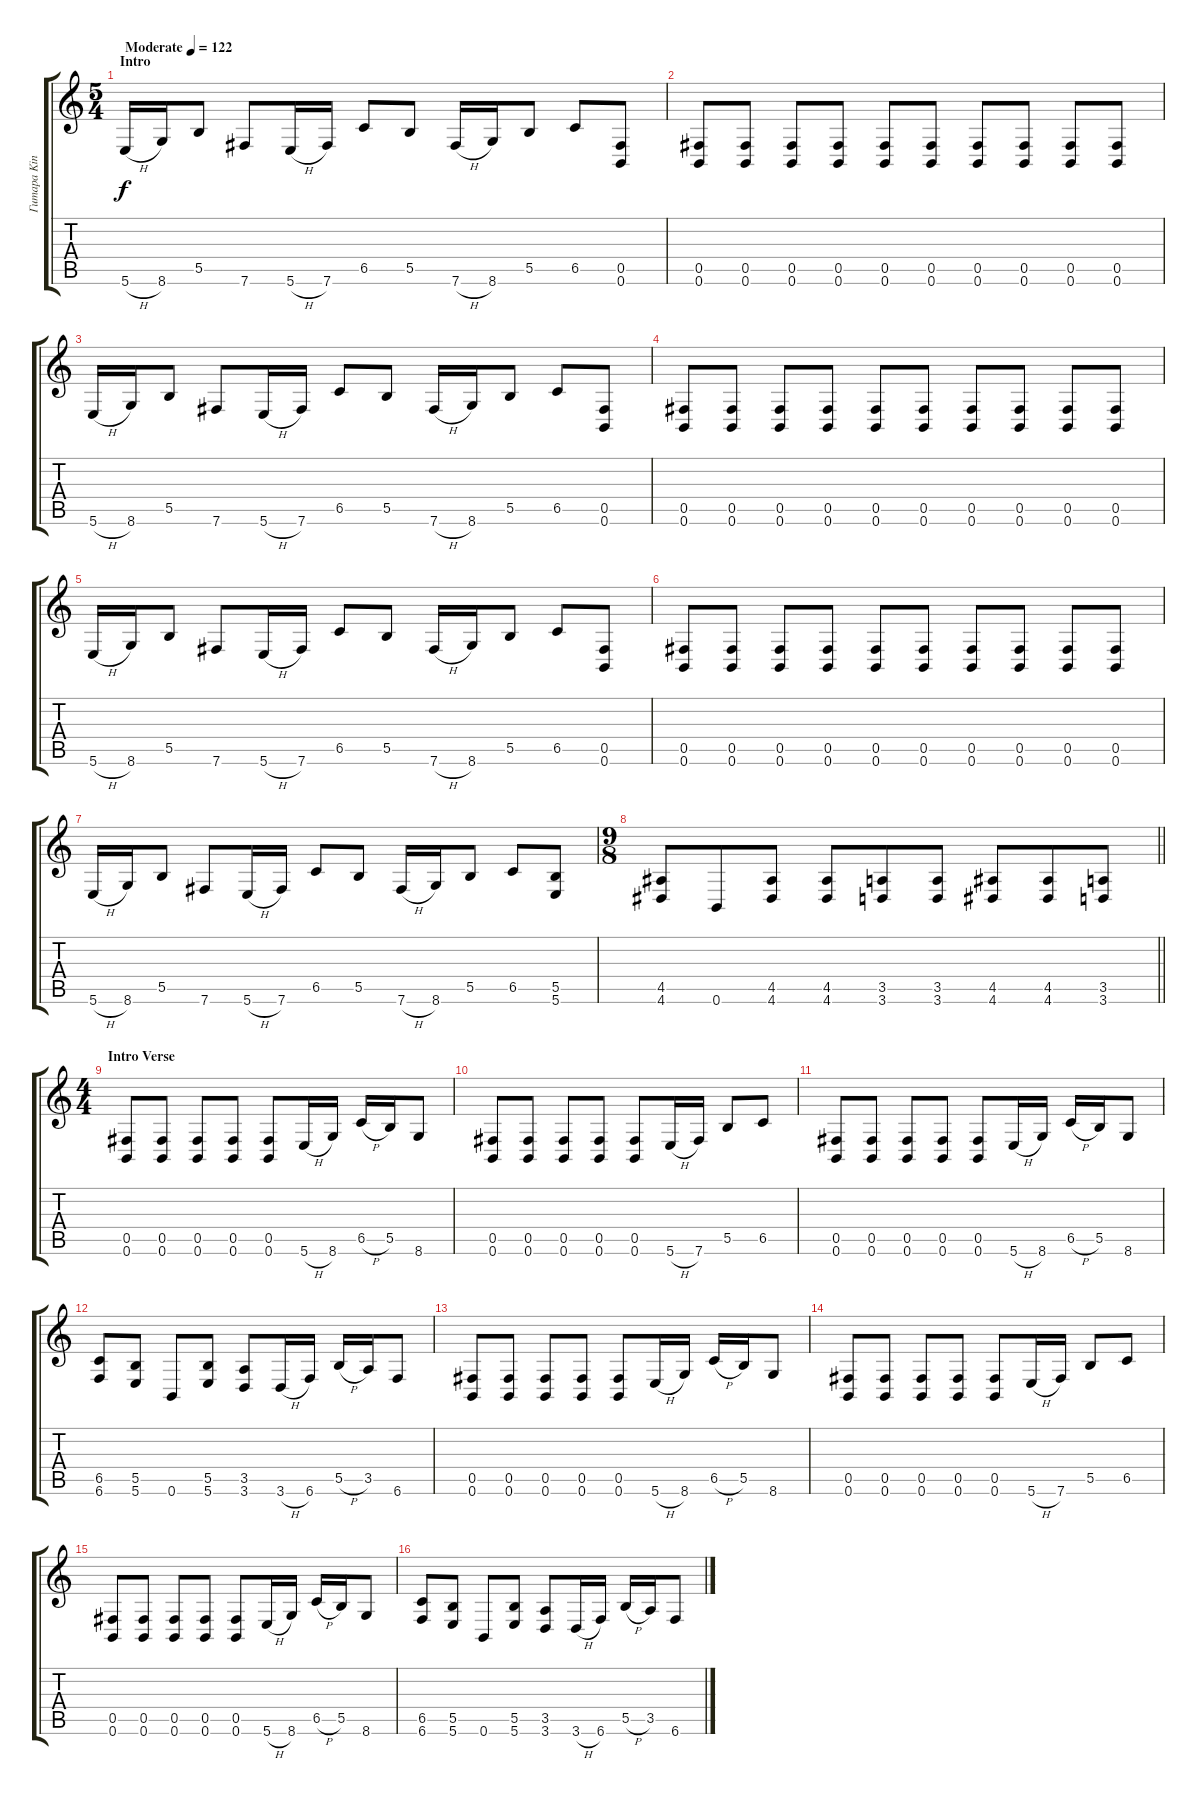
\track ("Гитара King" "Гитара Kin") {instrument distortionguitar}
\staff {score tabs}
\tuning (Db4 Ab3 E3 B2 Gb2 B1) {hide}
\ts (5 4)
\section ("" "Intro")
\tempo (122 "Moderate")
\clef g2
\ks c
5.6{h}.16{dy f instrument distortionguitar} 8.6.16 5.5.8 7.6.8 5.6{h}.16 7.6.16 6.5.8 5.5.8 7.6{h}.16 8.6.16 5.5.8 6.5.8 (0.5 0.6).8 |
(0.5 0.6).8 (0.5 0.6).8 (0.5 0.6).8 (0.5 0.6).8 (0.5 0.6).8 (0.5 0.6).8 (0.5 0.6).8 (0.5 0.6).8 (0.5 0.6).8 (0.5 0.6).8 |
5.6{h}.16 8.6.16 5.5.8 7.6.8 5.6{h}.16 7.6.16 6.5.8 5.5.8 7.6{h}.16 8.6.16 5.5.8 6.5.8 (0.5 0.6).8 |
(0.5 0.6).8 (0.5 0.6).8 (0.5 0.6).8 (0.5 0.6).8 (0.5 0.6).8 (0.5 0.6).8 (0.5 0.6).8 (0.5 0.6).8 (0.5 0.6).8 (0.5 0.6).8 |
5.6{h}.16 8.6.16 5.5.8 7.6.8 5.6{h}.16 7.6.16 6.5.8 5.5.8 7.6{h}.16 8.6.16 5.5.8 6.5.8 (0.5 0.6).8 |
(0.5 0.6).8 (0.5 0.6).8 (0.5 0.6).8 (0.5 0.6).8 (0.5 0.6).8 (0.5 0.6).8 (0.5 0.6).8 (0.5 0.6).8 (0.5 0.6).8 (0.5 0.6).8 |
5.6{h}.16 8.6.16 5.5.8 7.6.8 5.6{h}.16 7.6.16 6.5.8 5.5.8 7.6{h}.16 8.6.16 5.5.8 6.5.8 (5.5 5.6).8 |
\ts (9 8)
\barLineRight lightlight
(4.5 4.6).8 0.6.8 (4.5 4.6).8 (4.5 4.6).8 (3.5 3.6).8 (3.5 3.6).8 (4.5 4.6).8 (4.5 4.6).8 (3.5 3.6).8 |
\ts (4 4)
\section ("" "Intro Verse")
(0.5 0.6).8 (0.5 0.6).8 (0.5 0.6).8 (0.5 0.6).8 (0.5 0.6).8 5.6{h}.16 8.6.16 6.5{h}.16 5.5.16 8.6.8 |
(0.5 0.6).8 (0.5 0.6).8 (0.5 0.6).8 (0.5 0.6).8 (0.5 0.6).8 5.6{h}.16 7.6.16 5.5.8 6.5.8 |
(0.5 0.6).8 (0.5 0.6).8 (0.5 0.6).8 (0.5 0.6).8 (0.5 0.6).8 5.6{h}.16 8.6.16 6.5{h}.16 5.5.16 8.6.8 |
(6.5 6.6).8 (5.5 5.6).8 0.6.8 (5.5 5.6).8 (3.5 3.6).8 3.6{h}.16 6.6.16 5.5{h}.16 3.5.16 6.6.8 |
(0.5 0.6).8 (0.5 0.6).8 (0.5 0.6).8 (0.5 0.6).8 (0.5 0.6).8 5.6{h}.16 8.6.16 6.5{h}.16 5.5.16 8.6.8 |
(0.5 0.6).8 (0.5 0.6).8 (0.5 0.6).8 (0.5 0.6).8 (0.5 0.6).8 5.6{h}.16 7.6.16 5.5.8 6.5.8 |
(0.5 0.6).8 (0.5 0.6).8 (0.5 0.6).8 (0.5 0.6).8 (0.5 0.6).8 5.6{h}.16 8.6.16 6.5{h}.16 5.5.16 8.6.8 |
(6.5 6.6).8 (5.5 5.6).8 0.6.8 (5.5 5.6).8 (3.5 3.6).8 3.6{h}.16 6.6.16 5.5{h}.16 3.5.16 6.6.8
